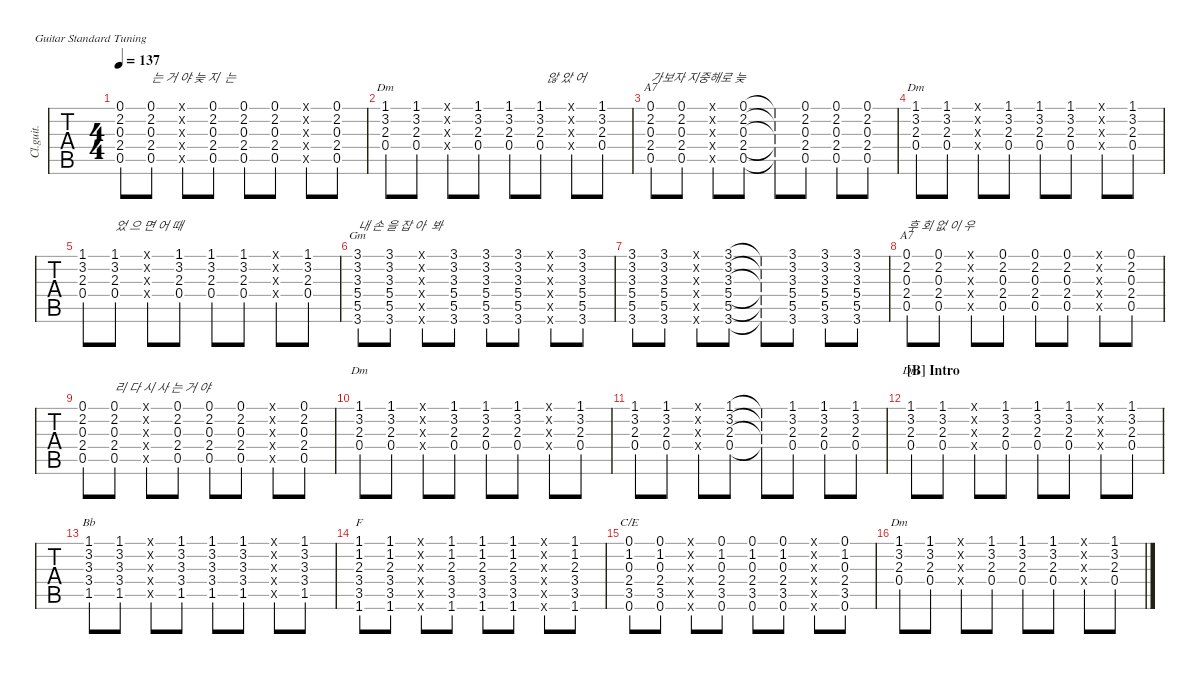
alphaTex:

\defaultSystemsLayout 4
\hideDynamics
\bracketExtendMode nobrackets
\track ("Guitar2" "Cl.guit.") {defaultSystemsLayout 4 instrument electricguitarclean}
\staff {tabs}
\tuning (E4 B3 G3 D3 A2 E2)
\chord ("Dm" 1 3 2 0 x x) {showdiagram false showfingering false}
\chord ("Bb" 1 3 3 3 1 x) {showdiagram false showfingering false barre 1}
\chord ("F" 1 1 2 3 3 1) {showdiagram false showfingering false barre (1 1)}
\chord ("Gm" 3 3 3 5 5 3) {showdiagram false showfingering false barre (3 3 3)}
\chord ("A7" 0 2 0 2 0 x) {showdiagram false showfingering false}
\chord ("C/E" 0 1 0 2 3 0) {showdiagram false showfingering false}
\ts (4 4)
\tempo 137
\clef g2
\ks f
(0.5{acc forcenatural} 2.4{acc forcenatural} 0.3{acc forcenatural} 2.2{acc b} 0.1{acc forcenatural}).8{dy mf} (0.5{acc forcenatural} 2.4{acc forcenatural} 0.3{acc forcenatural} 2.2{acc b} 0.1{acc forcenatural}).8{txt "는 거 야 늦 지  는 "} (0.5{x acc forcenatural} 2.4{x acc forcenatural} 0.3{x acc forcenatural} 2.2{x acc b} 0.1{x acc forcenatural}).8 (0.5{acc forcenatural} 2.4{acc forcenatural} 0.3{acc forcenatural} 2.2{acc b} 0.1{acc forcenatural}).8 (0.5{acc forcenatural} 2.4{acc forcenatural} 0.3{acc forcenatural} 2.2{acc b} 0.1{acc forcenatural}).8 (0.5{acc forcenatural} 2.4{acc forcenatural} 0.3{acc forcenatural} 2.2{acc b} 0.1{acc forcenatural}).8 (0.5{x acc forcenatural} 2.4{x acc forcenatural} 0.3{x acc forcenatural} 2.2{x acc b} 0.1{x acc forcenatural}).8 (0.5{acc forcenatural} 2.4{acc forcenatural} 0.3{acc forcenatural} 2.2{acc b} 0.1{acc forcenatural}).8 |
(0.4{acc forcenatural} 2.3{acc forcenatural} 3.2{acc forcenatural} 1.1{acc forcenatural}).8{ch "Dm"} (0.4{acc forcenatural} 2.3{acc forcenatural} 3.2{acc forcenatural} 1.1{acc forcenatural}).8 (0.4{x acc forcenatural} 2.3{x acc forcenatural} 3.2{x acc forcenatural} 1.1{x acc forcenatural}).8 (0.4{acc forcenatural} 2.3{acc forcenatural} 3.2{acc forcenatural} 1.1{acc forcenatural}).8 (0.4{acc forcenatural} 2.3{acc forcenatural} 3.2{acc forcenatural} 1.1{acc forcenatural}).8 (0.4{acc forcenatural} 2.3{acc forcenatural} 3.2{acc forcenatural} 1.1{acc forcenatural}).8{txt "  않 았 어"} (0.4{x acc forcenatural} 2.3{x acc forcenatural} 3.2{x acc forcenatural} 1.1{x acc forcenatural}).8 (0.4{acc forcenatural} 2.3{acc forcenatural} 3.2{acc forcenatural} 1.1{acc forcenatural}).8 |
(0.5{acc forcenatural} 2.4{acc forcenatural} 0.3{acc forcenatural} 2.2{acc b} 0.1{acc forcenatural}).8{ch "A7" txt "가보자 지중해로 늦"} (0.5{acc forcenatural} 2.4{acc forcenatural} 0.3{acc forcenatural} 2.2{acc b} 0.1{acc forcenatural}).8 (0.5{x acc forcenatural} 2.4{x acc forcenatural} 0.3{x acc forcenatural} 2.2{x acc b} 0.1{x acc forcenatural}).8 (0.5{acc forcenatural} 2.4{acc forcenatural} 0.3{acc forcenatural} 2.2{acc b} 0.1{acc forcenatural}).8 (0.5{t acc forcenatural} 2.4{t acc forcenatural} 0.3{t acc forcenatural} 2.2{t acc b} 0.1{t acc forcenatural}).8 (0.5{acc forcenatural} 2.4{acc forcenatural} 0.3{acc forcenatural} 2.2{acc b} 0.1{acc forcenatural}).8 (0.5{acc forcenatural} 2.4{acc forcenatural} 0.3{acc forcenatural} 2.2{acc b} 0.1{acc forcenatural}).8 (0.5{acc forcenatural} 2.4{acc forcenatural} 0.3{acc forcenatural} 2.2{acc b} 0.1{acc forcenatural}).8 |
(0.4{acc forcenatural} 2.3{acc forcenatural} 3.2{acc forcenatural} 1.1{acc forcenatural}).8{ch "Dm"} (0.4{acc forcenatural} 2.3{acc forcenatural} 3.2{acc forcenatural} 1.1{acc forcenatural}).8 (0.4{x acc forcenatural} 2.3{x acc forcenatural} 3.2{x acc forcenatural} 1.1{x acc forcenatural}).8 (0.4{acc forcenatural} 2.3{acc forcenatural} 3.2{acc forcenatural} 1.1{acc forcenatural}).8 (0.4{acc forcenatural} 2.3{acc forcenatural} 3.2{acc forcenatural} 1.1{acc forcenatural}).8 (0.4{acc forcenatural} 2.3{acc forcenatural} 3.2{acc forcenatural} 1.1{acc forcenatural}).8 (0.4{x acc forcenatural} 2.3{x acc forcenatural} 3.2{x acc forcenatural} 1.1{x acc forcenatural}).8 (0.4{acc forcenatural} 2.3{acc forcenatural} 3.2{acc forcenatural} 1.1{acc forcenatural}).8 |
(0.4{acc forcenatural} 2.3{acc forcenatural} 3.2{acc forcenatural} 1.1{acc forcenatural}).8 (0.4{acc forcenatural} 2.3{acc forcenatural} 3.2{acc forcenatural} 1.1{acc forcenatural}).8{txt "었 으 면 어 때"} (0.4{x acc forcenatural} 2.3{x acc forcenatural} 3.2{x acc forcenatural} 1.1{x acc forcenatural}).8 (0.4{acc forcenatural} 2.3{acc forcenatural} 3.2{acc forcenatural} 1.1{acc forcenatural}).8 (0.4{acc forcenatural} 2.3{acc forcenatural} 3.2{acc forcenatural} 1.1{acc forcenatural}).8 (0.4{acc forcenatural} 2.3{acc forcenatural} 3.2{acc forcenatural} 1.1{acc forcenatural}).8 (0.4{x acc forcenatural} 2.3{x acc forcenatural} 3.2{x acc forcenatural} 1.1{x acc forcenatural}).8 (0.4{acc forcenatural} 2.3{acc forcenatural} 3.2{acc forcenatural} 1.1{acc forcenatural}).8 |
(5.4{acc forcenatural} 3.3{acc b} 3.2{acc forcenatural} 3.1{acc forcenatural} 5.5{acc forcenatural} 3.6{acc forcenatural}).8{ch "Gm" txt "내 손 을 잡 아  봐"} (5.4{acc forcenatural} 3.3{acc b} 3.2{acc forcenatural} 3.1{acc forcenatural} 5.5{acc forcenatural} 3.6{acc forcenatural}).8 (5.4{x acc forcenatural} 3.3{x acc b} 3.2{x acc forcenatural} 3.1{x acc forcenatural} 5.5{x acc forcenatural} 3.6{x acc forcenatural}).8 (5.4{acc forcenatural} 3.3{acc b} 3.2{acc forcenatural} 3.1{acc forcenatural} 5.5{acc forcenatural} 3.6{acc forcenatural}).8 (5.4{acc forcenatural} 3.3{acc b} 3.2{acc forcenatural} 3.1{acc forcenatural} 5.5{acc forcenatural} 3.6{acc forcenatural}).8 (5.4{acc forcenatural} 3.3{acc b} 3.2{acc forcenatural} 3.1{acc forcenatural} 5.5{acc forcenatural} 3.6{acc forcenatural}).8 (5.4{x acc forcenatural} 3.3{x acc b} 3.2{x acc forcenatural} 3.1{x acc forcenatural} 5.5{x acc forcenatural} 3.6{x acc forcenatural}).8 (5.4{acc forcenatural} 3.3{acc b} 3.2{acc forcenatural} 3.1{acc forcenatural} 5.5{acc forcenatural} 3.6{acc forcenatural}).8 |
(5.4{acc forcenatural} 3.3{acc b} 3.2{acc forcenatural} 3.1{acc forcenatural} 5.5{acc forcenatural} 3.6{acc forcenatural}).8 (5.4{acc forcenatural} 3.3{acc b} 3.2{acc forcenatural} 3.1{acc forcenatural} 5.5{acc forcenatural} 3.6{acc forcenatural}).8 (5.4{x acc forcenatural} 3.3{x acc b} 3.2{x acc forcenatural} 3.1{x acc forcenatural} 5.5{x acc forcenatural} 3.6{x acc forcenatural}).8 (5.4{acc forcenatural} 3.3{acc b} 3.2{acc forcenatural} 3.1{acc forcenatural} 5.5{acc forcenatural} 3.6{acc forcenatural}).8 (5.4{t acc forcenatural} 3.3{t acc b} 3.2{t acc forcenatural} 3.1{t acc forcenatural} 5.5{t acc forcenatural} 3.6{t acc forcenatural}).8 (5.4{acc forcenatural} 3.3{acc b} 3.2{acc forcenatural} 3.1{acc forcenatural} 5.5{acc forcenatural} 3.6{acc forcenatural}).8 (5.4{acc forcenatural} 3.3{acc b} 3.2{acc forcenatural} 3.1{acc forcenatural} 5.5{acc forcenatural} 3.6{acc forcenatural}).8 (5.4{acc forcenatural} 3.3{acc b} 3.2{acc forcenatural} 3.1{acc forcenatural} 5.5{acc forcenatural} 3.6{acc forcenatural}).8 |
(0.5{acc forcenatural} 2.4{acc forcenatural} 0.3{acc forcenatural} 2.2{acc b} 0.1{acc forcenatural}).8{ch "A7" txt "후 회 없 이 우"} (0.5{acc forcenatural} 2.4{acc forcenatural} 0.3{acc forcenatural} 2.2{acc b} 0.1{acc forcenatural}).8 (0.5{x acc forcenatural} 2.4{x acc forcenatural} 0.3{x acc forcenatural} 2.2{x acc b} 0.1{x acc forcenatural}).8 (0.5{acc forcenatural} 2.4{acc forcenatural} 0.3{acc forcenatural} 2.2{acc b} 0.1{acc forcenatural}).8 (0.5{acc forcenatural} 2.4{acc forcenatural} 0.3{acc forcenatural} 2.2{acc b} 0.1{acc forcenatural}).8 (0.5{acc forcenatural} 2.4{acc forcenatural} 0.3{acc forcenatural} 2.2{acc b} 0.1{acc forcenatural}).8 (0.5{x acc forcenatural} 2.4{x acc forcenatural} 0.3{x acc forcenatural} 2.2{x acc b} 0.1{x acc forcenatural}).8 (0.5{acc forcenatural} 2.4{acc forcenatural} 0.3{acc forcenatural} 2.2{acc b} 0.1{acc forcenatural}).8 |
(0.5{acc forcenatural} 2.4{acc forcenatural} 0.3{acc forcenatural} 2.2{acc b} 0.1{acc forcenatural}).8 (0.5{acc forcenatural} 2.4{acc forcenatural} 0.3{acc forcenatural} 2.2{acc b} 0.1{acc forcenatural}).8{txt "리 다 시 사 는 거 야"} (0.5{x acc forcenatural} 2.4{x acc forcenatural} 0.3{x acc forcenatural} 2.2{x acc b} 0.1{x acc forcenatural}).8 (0.5{acc forcenatural} 2.4{acc forcenatural} 0.3{acc forcenatural} 2.2{acc b} 0.1{acc forcenatural}).8 (0.5{acc forcenatural} 2.4{acc forcenatural} 0.3{acc forcenatural} 2.2{acc b} 0.1{acc forcenatural}).8 (0.5{acc forcenatural} 2.4{acc forcenatural} 0.3{acc forcenatural} 2.2{acc b} 0.1{acc forcenatural}).8 (0.5{x acc forcenatural} 2.4{x acc forcenatural} 0.3{x acc forcenatural} 2.2{x acc b} 0.1{x acc forcenatural}).8 (0.5{acc forcenatural} 2.4{acc forcenatural} 0.3{acc forcenatural} 2.2{acc b} 0.1{acc forcenatural}).8 |
(0.4{acc forcenatural} 2.3{acc forcenatural} 3.2{acc forcenatural} 1.1{acc forcenatural}).8{ch "Dm"} (0.4{acc forcenatural} 2.3{acc forcenatural} 3.2{acc forcenatural} 1.1{acc forcenatural}).8 (0.4{x acc forcenatural} 2.3{x acc forcenatural} 3.2{x acc forcenatural} 1.1{x acc forcenatural}).8 (0.4{acc forcenatural} 2.3{acc forcenatural} 3.2{acc forcenatural} 1.1{acc forcenatural}).8 (0.4{acc forcenatural} 2.3{acc forcenatural} 3.2{acc forcenatural} 1.1{acc forcenatural}).8 (0.4{acc forcenatural} 2.3{acc forcenatural} 3.2{acc forcenatural} 1.1{acc forcenatural}).8 (0.4{x acc forcenatural} 2.3{x acc forcenatural} 3.2{x acc forcenatural} 1.1{x acc forcenatural}).8 (0.4{acc forcenatural} 2.3{acc forcenatural} 3.2{acc forcenatural} 1.1{acc forcenatural}).8 |
(0.4{acc forcenatural} 2.3{acc forcenatural} 3.2{acc forcenatural} 1.1{acc forcenatural}).8 (0.4{acc forcenatural} 2.3{acc forcenatural} 3.2{acc forcenatural} 1.1{acc forcenatural}).8 (0.4{x acc forcenatural} 2.3{x acc forcenatural} 3.2{x acc forcenatural} 1.1{x acc forcenatural}).8 (0.4{acc forcenatural} 2.3{acc forcenatural} 3.2{acc forcenatural} 1.1{acc forcenatural}).8 (0.4{t acc forcenatural} 2.3{t acc forcenatural} 3.2{t acc forcenatural} 1.1{t acc forcenatural}).8 (0.4{acc forcenatural} 2.3{acc forcenatural} 3.2{acc forcenatural} 1.1{acc forcenatural}).8 (0.4{acc forcenatural} 2.3{acc forcenatural} 3.2{acc forcenatural} 1.1{acc forcenatural}).8 (0.4{acc forcenatural} 2.3{acc forcenatural} 3.2{acc forcenatural} 1.1{acc forcenatural}).8 |
\section ("B" "Intro")
(0.4{acc forcenatural} 2.3{acc forcenatural} 3.2{acc forcenatural} 1.1{acc forcenatural}).8{ch "Dm"} (0.4{acc forcenatural} 2.3{acc forcenatural} 3.2{acc forcenatural} 1.1{acc forcenatural}).8 (0.4{x acc forcenatural} 2.3{x acc forcenatural} 3.2{x acc forcenatural} 1.1{x acc forcenatural}).8 (0.4{acc forcenatural} 2.3{acc forcenatural} 3.2{acc forcenatural} 1.1{acc forcenatural}).8 (0.4{acc forcenatural} 2.3{acc forcenatural} 3.2{acc forcenatural} 1.1{acc forcenatural}).8 (0.4{acc forcenatural} 2.3{acc forcenatural} 3.2{acc forcenatural} 1.1{acc forcenatural}).8 (0.4{x acc forcenatural} 2.3{x acc forcenatural} 3.2{x acc forcenatural} 1.1{x acc forcenatural}).8 (0.4{acc forcenatural} 2.3{acc forcenatural} 3.2{acc forcenatural} 1.1{acc forcenatural}).8 |
(1.5{acc b} 3.4{acc forcenatural} 3.3{acc b} 3.2{acc forcenatural} 1.1{acc forcenatural}).8{ch "Bb"} (1.5{acc b} 3.4{acc forcenatural} 3.3{acc b} 3.2{acc forcenatural} 1.1{acc forcenatural}).8 (1.5{x acc b} 3.4{x acc forcenatural} 3.3{x acc b} 3.2{x acc forcenatural} 1.1{x acc forcenatural}).8 (1.5{acc b} 3.4{acc forcenatural} 3.3{acc b} 3.2{acc forcenatural} 1.1{acc forcenatural}).8 (1.5{acc b} 3.4{acc forcenatural} 3.3{acc b} 3.2{acc forcenatural} 1.1{acc forcenatural}).8 (1.5{acc b} 3.4{acc forcenatural} 3.3{acc b} 3.2{acc forcenatural} 1.1{acc forcenatural}).8 (1.5{x acc b} 3.4{x acc forcenatural} 3.3{x acc b} 3.2{x acc forcenatural} 1.1{x acc forcenatural}).8 (1.5{acc b} 3.4{acc forcenatural} 3.3{acc b} 3.2{acc forcenatural} 1.1{acc forcenatural}).8 |
(1.6{acc forcenatural} 3.5{acc forcenatural} 3.4{acc forcenatural} 2.3{acc forcenatural} 1.2{acc forcenatural} 1.1{acc forcenatural}).8{ch "F"} (1.6{acc forcenatural} 3.5{acc forcenatural} 3.4{acc forcenatural} 2.3{acc forcenatural} 1.2{acc forcenatural} 1.1{acc forcenatural}).8 (1.6{x acc forcenatural} 3.5{x acc forcenatural} 3.4{x acc forcenatural} 2.3{x acc forcenatural} 1.2{x acc forcenatural} 1.1{x acc forcenatural}).8 (1.6{acc forcenatural} 3.5{acc forcenatural} 3.4{acc forcenatural} 2.3{acc forcenatural} 1.2{acc forcenatural} 1.1{acc forcenatural}).8 (1.6{acc forcenatural} 3.5{acc forcenatural} 3.4{acc forcenatural} 2.3{acc forcenatural} 1.2{acc forcenatural} 1.1{acc forcenatural}).8 (1.6{acc forcenatural} 3.5{acc forcenatural} 3.4{acc forcenatural} 2.3{acc forcenatural} 1.2{acc forcenatural} 1.1{acc forcenatural}).8 (1.6{x acc forcenatural} 3.5{x acc forcenatural} 3.4{x acc forcenatural} 2.3{x acc forcenatural} 1.2{x acc forcenatural} 1.1{x acc forcenatural}).8 (1.6{acc forcenatural} 3.5{acc forcenatural} 3.4{acc forcenatural} 2.3{acc forcenatural} 1.2{acc forcenatural} 1.1{acc forcenatural}).8 |
(3.5{acc forcenatural} 0.6{acc forcenatural} 2.4{acc forcenatural} 0.3{acc forcenatural} 1.2{acc forcenatural} 0.1{acc forcenatural}).8{ch "C/E"} (3.5{acc forcenatural} 0.6{acc forcenatural} 2.4{acc forcenatural} 0.3{acc forcenatural} 1.2{acc forcenatural} 0.1{acc forcenatural}).8 (3.5{x acc forcenatural} 0.6{x acc forcenatural} 2.4{x acc forcenatural} 0.3{x acc forcenatural} 1.2{x acc forcenatural} 0.1{x acc forcenatural}).8 (3.5{acc forcenatural} 0.6{acc forcenatural} 2.4{acc forcenatural} 0.3{acc forcenatural} 1.2{acc forcenatural} 0.1{acc forcenatural}).8 (3.5{acc forcenatural} 0.6{acc forcenatural} 2.4{acc forcenatural} 0.3{acc forcenatural} 1.2{acc forcenatural} 0.1{acc forcenatural}).8 (3.5{acc forcenatural} 0.6{acc forcenatural} 2.4{acc forcenatural} 0.3{acc forcenatural} 1.2{acc forcenatural} 0.1{acc forcenatural}).8 (3.5{x acc forcenatural} 0.6{x acc forcenatural} 2.4{x acc forcenatural} 0.3{x acc forcenatural} 1.2{x acc forcenatural} 0.1{x acc forcenatural}).8 (3.5{acc forcenatural} 0.6{acc forcenatural} 2.4{acc forcenatural} 0.3{acc forcenatural} 1.2{acc forcenatural} 0.1{acc forcenatural}).8 |
(0.4{acc forcenatural} 2.3{acc forcenatural} 3.2{acc forcenatural} 1.1{acc forcenatural}).8{ch "Dm"} (0.4{acc forcenatural} 2.3{acc forcenatural} 3.2{acc forcenatural} 1.1{acc forcenatural}).8 (0.4{x acc forcenatural} 2.3{x acc forcenatural} 3.2{x acc forcenatural} 1.1{x acc forcenatural}).8 (0.4{acc forcenatural} 2.3{acc forcenatural} 3.2{acc forcenatural} 1.1{acc forcenatural}).8 (0.4{acc forcenatural} 2.3{acc forcenatural} 3.2{acc forcenatural} 1.1{acc forcenatural}).8 (0.4{acc forcenatural} 2.3{acc forcenatural} 3.2{acc forcenatural} 1.1{acc forcenatural}).8 (0.4{x acc forcenatural} 2.3{x acc forcenatural} 3.2{x acc forcenatural} 1.1{x acc forcenatural}).8 (0.4{acc forcenatural} 2.3{acc forcenatural} 3.2{acc forcenatural} 1.1{acc forcenatural}).8
